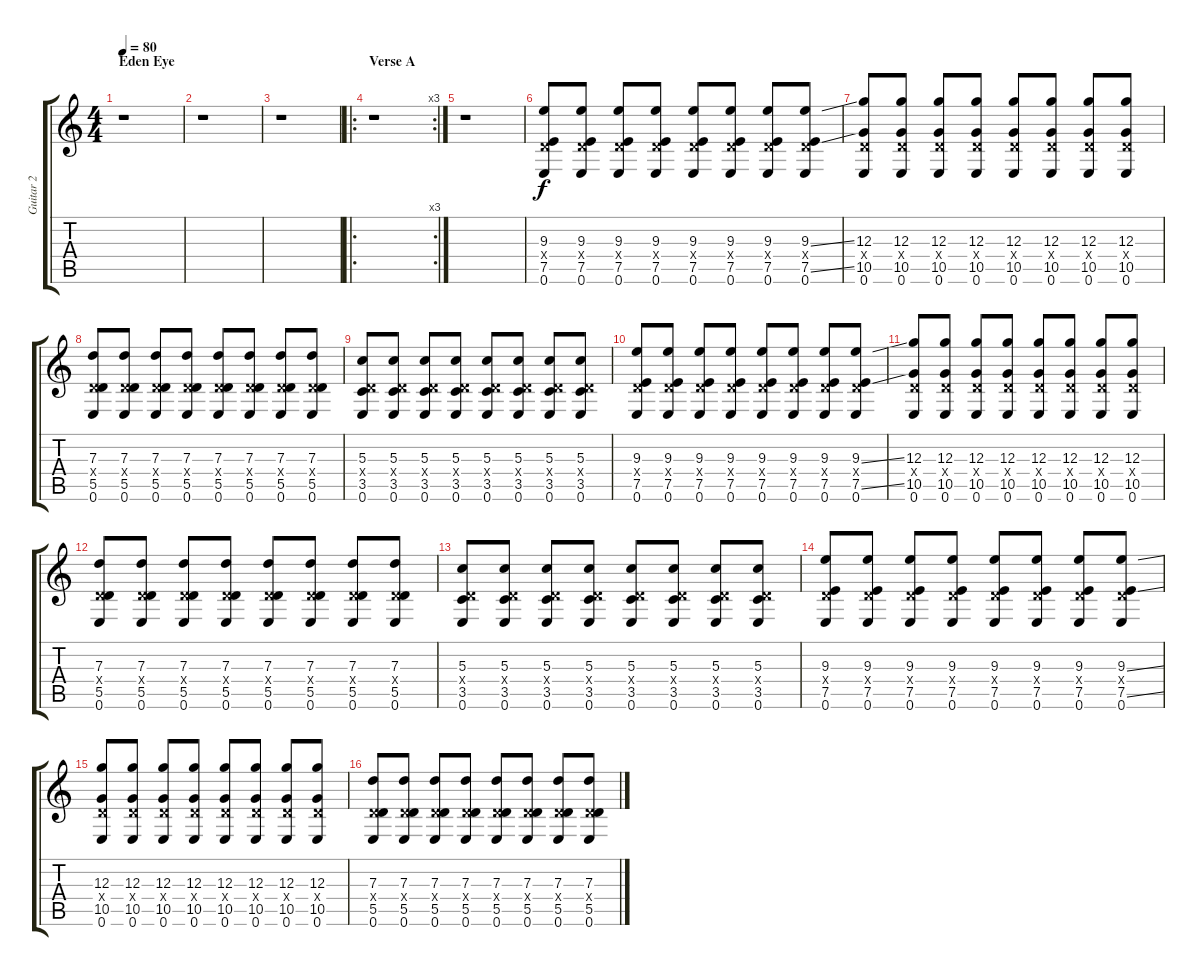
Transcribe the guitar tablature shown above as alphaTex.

\track ("Guitar 2" "Guitar 2") {instrument electricguitarclean}
\staff {score tabs}
\tuning (E4 B3 G3 D3 A2 E2) {hide}
\ts (4 4)
\section ("" "Eden Eye")
\tempo 80
\clef g2
\ks c
r.1{dy f instrument electricguitarclean} |
r.1 |
r.1 |
\ro
\rc 3
\section ("" "Verse A")
r.1 |
r.1 |
(9.3 0.4{x} 7.5 0.6).8 (9.3 0.4{x} 7.5 0.6).8 (9.3 0.4{x} 7.5 0.6).8 (9.3 0.4{x} 7.5 0.6).8 (9.3 0.4{x} 7.5 0.6).8 (9.3 0.4{x} 7.5 0.6).8 (9.3 0.4{x} 7.5 0.6).8 (9.3{ss} 0.4{x} 7.5{ss} 0.6).8 |
(12.3 0.4{x} 10.5 0.6).8 (12.3 0.4{x} 10.5 0.6).8 (12.3 0.4{x} 10.5 0.6).8 (12.3 0.4{x} 10.5 0.6).8 (12.3 0.4{x} 10.5 0.6).8 (12.3 0.4{x} 10.5 0.6).8 (12.3 0.4{x} 10.5 0.6).8 (12.3 0.4{x} 10.5 0.6).8 |
(7.3 0.4{x} 5.5 0.6).8 (7.3 0.4{x} 5.5 0.6).8 (7.3 0.4{x} 5.5 0.6).8 (7.3 0.4{x} 5.5 0.6).8 (7.3 0.4{x} 5.5 0.6).8 (7.3 0.4{x} 5.5 0.6).8 (7.3 0.4{x} 5.5 0.6).8 (7.3 0.4{x} 5.5 0.6).8 |
(5.3 0.4{x} 3.5 0.6).8 (5.3 0.4{x} 3.5 0.6).8 (5.3 0.4{x} 3.5 0.6).8 (5.3 0.4{x} 3.5 0.6).8 (5.3 0.4{x} 3.5 0.6).8 (5.3 0.4{x} 3.5 0.6).8 (5.3 0.4{x} 3.5 0.6).8 (5.3 0.4{x} 3.5 0.6).8 |
(9.3 0.4{x} 7.5 0.6).8 (9.3 0.4{x} 7.5 0.6).8 (9.3 0.4{x} 7.5 0.6).8 (9.3 0.4{x} 7.5 0.6).8 (9.3 0.4{x} 7.5 0.6).8 (9.3 0.4{x} 7.5 0.6).8 (9.3 0.4{x} 7.5 0.6).8 (9.3{ss} 0.4{x} 7.5{ss} 0.6).8 |
(12.3 0.4{x} 10.5 0.6).8 (12.3 0.4{x} 10.5 0.6).8 (12.3 0.4{x} 10.5 0.6).8 (12.3 0.4{x} 10.5 0.6).8 (12.3 0.4{x} 10.5 0.6).8 (12.3 0.4{x} 10.5 0.6).8 (12.3 0.4{x} 10.5 0.6).8 (12.3 0.4{x} 10.5 0.6).8 |
(7.3 0.4{x} 5.5 0.6).8 (7.3 0.4{x} 5.5 0.6).8 (7.3 0.4{x} 5.5 0.6).8 (7.3 0.4{x} 5.5 0.6).8 (7.3 0.4{x} 5.5 0.6).8 (7.3 0.4{x} 5.5 0.6).8 (7.3 0.4{x} 5.5 0.6).8 (7.3 0.4{x} 5.5 0.6).8 |
(5.3 0.4{x} 3.5 0.6).8 (5.3 0.4{x} 3.5 0.6).8 (5.3 0.4{x} 3.5 0.6).8 (5.3 0.4{x} 3.5 0.6).8 (5.3 0.4{x} 3.5 0.6).8 (5.3 0.4{x} 3.5 0.6).8 (5.3 0.4{x} 3.5 0.6).8 (5.3 0.4{x} 3.5 0.6).8 |
(9.3 0.4{x} 7.5 0.6).8 (9.3 0.4{x} 7.5 0.6).8 (9.3 0.4{x} 7.5 0.6).8 (9.3 0.4{x} 7.5 0.6).8 (9.3 0.4{x} 7.5 0.6).8 (9.3 0.4{x} 7.5 0.6).8 (9.3 0.4{x} 7.5 0.6).8 (9.3{ss} 0.4{x} 7.5{ss} 0.6).8 |
(12.3 0.4{x} 10.5 0.6).8 (12.3 0.4{x} 10.5 0.6).8 (12.3 0.4{x} 10.5 0.6).8 (12.3 0.4{x} 10.5 0.6).8 (12.3 0.4{x} 10.5 0.6).8 (12.3 0.4{x} 10.5 0.6).8 (12.3 0.4{x} 10.5 0.6).8 (12.3 0.4{x} 10.5 0.6).8 |
(7.3 0.4{x} 5.5 0.6).8 (7.3 0.4{x} 5.5 0.6).8 (7.3 0.4{x} 5.5 0.6).8 (7.3 0.4{x} 5.5 0.6).8 (7.3 0.4{x} 5.5 0.6).8 (7.3 0.4{x} 5.5 0.6).8 (7.3 0.4{x} 5.5 0.6).8 (7.3 0.4{x} 5.5 0.6).8
